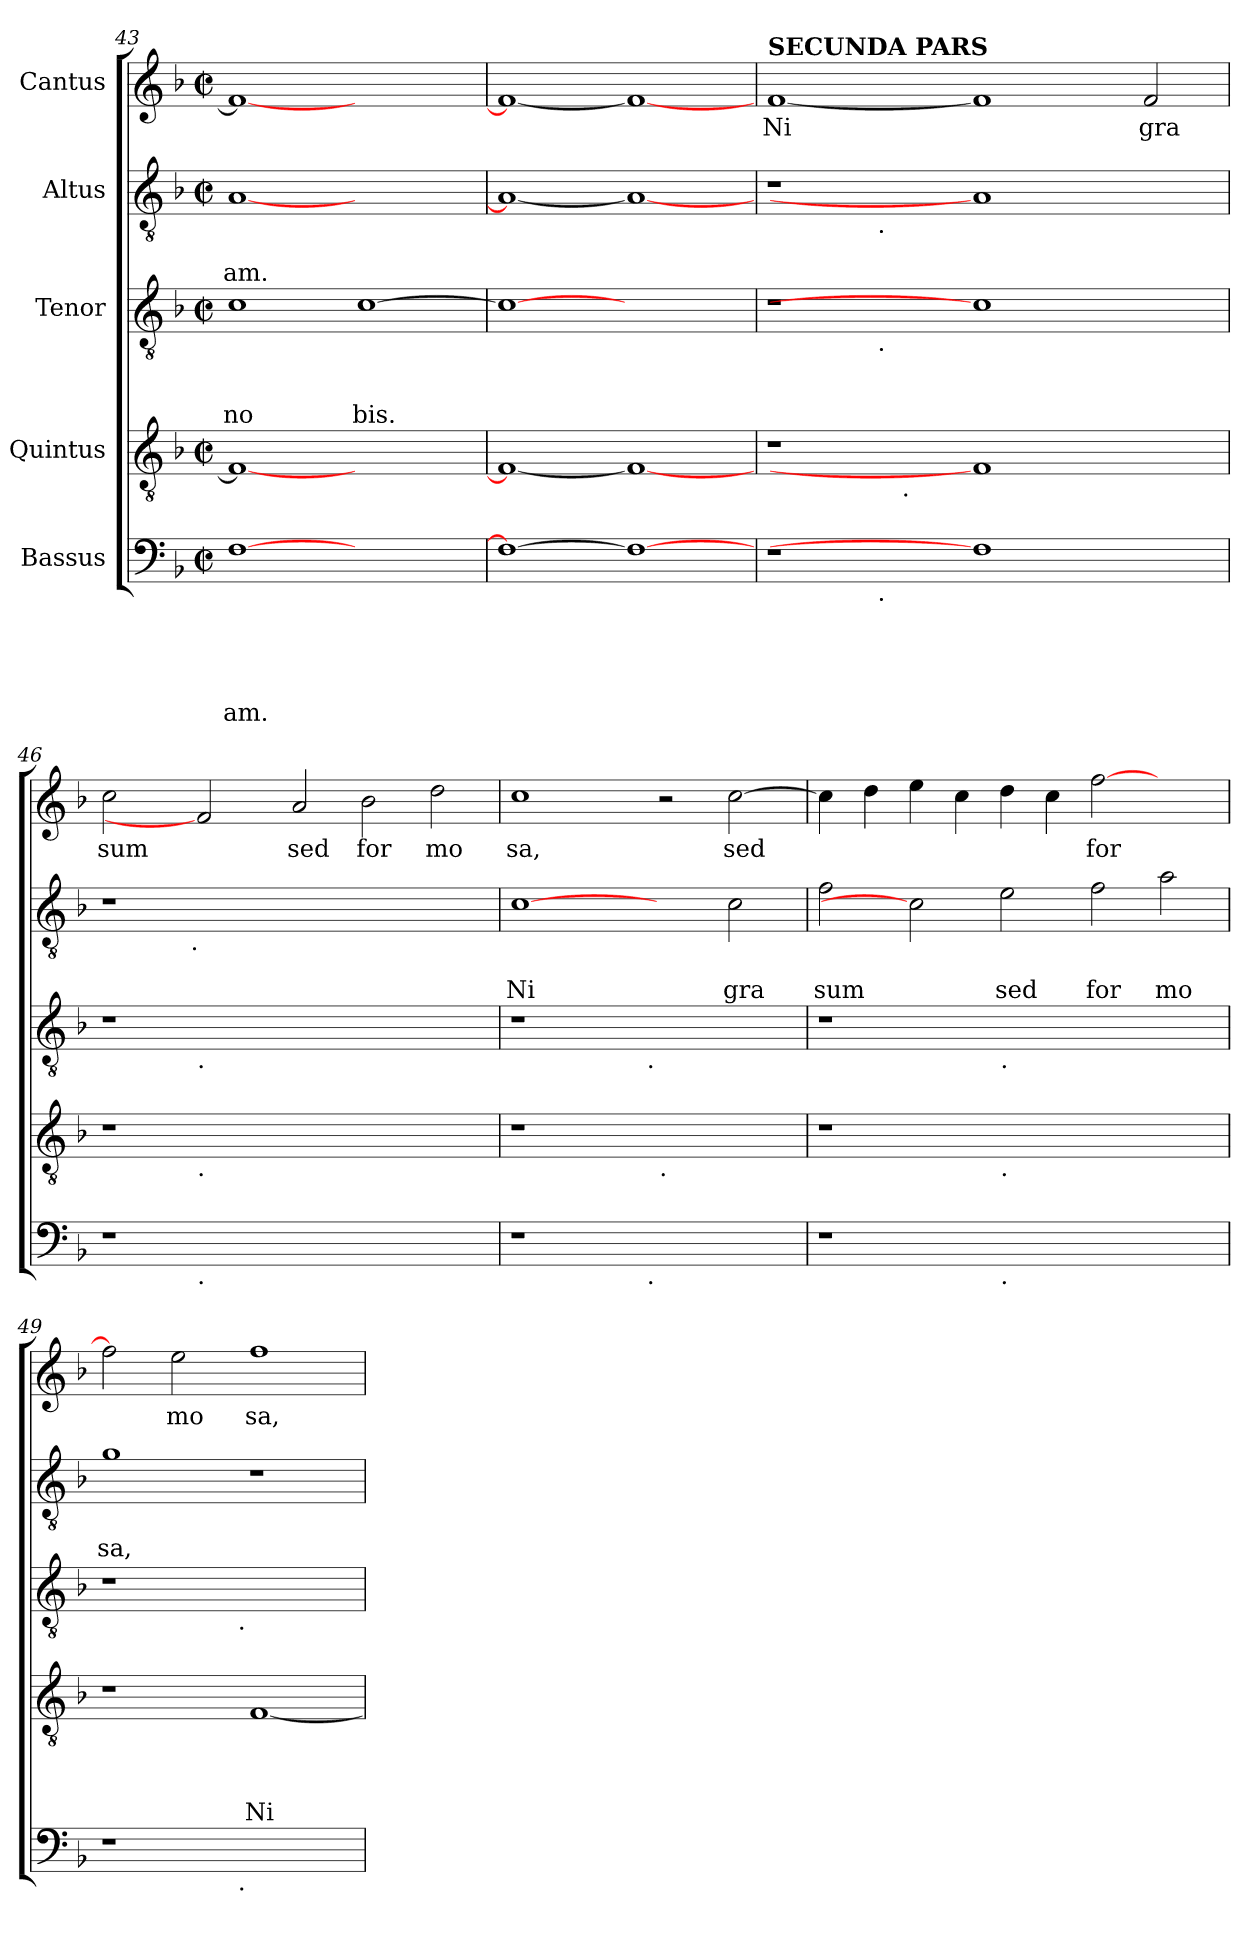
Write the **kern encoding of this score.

**kern	**text	**text	**text	**text	**text	**kern	**text	**text	**text	**text	**kern	**text	**text	**text	**kern	**text	**text	**kern	**text
*part5	*part5	*part5	*part5	*part5	*part5	*part4	*part4	*part4	*part4	*part4	*part3	*part3	*part3	*part3	*part2	*part2	*part2	*part1	*part1
*staff5	*staff5	*staff5	*staff5	*staff5	*staff5	*staff4	*staff4	*staff4	*staff4	*staff4	*staff3	*staff3	*staff3	*staff3	*staff2	*staff2	*staff2	*staff1	*staff1
*I"Bassus	*	*	*	*	*	*I"Quintus	*	*	*	*	*I"Tenor	*	*	*	*I"Altus	*	*	*I"Cantus	*
*clefF4	*	*	*	*	*	*clefGv2	*	*	*	*	*clefGv2	*	*	*	*clefGv2	*	*	*clefG2	*
*k[b-]	*	*	*	*	*	*k[b-]	*	*	*	*	*k[b-]	*	*	*	*k[b-]	*	*	*k[b-]	*
*F:	*	*	*	*	*	*F:	*	*	*	*	*F:	*	*	*	*F:	*	*	*F:	*
*M2/2	*	*	*	*	*	*M2/2	*	*	*	*	*M2/2	*	*	*	*M2/2	*	*	*M2/2	*
*met(c|)	*	*	*	*	*	*met(c|)	*	*	*	*	*met(c|)	*	*	*	*met(c|)	*	*	*met(c|)	*
=43	=43	=43	=43	=43	=43	=43	=43	=43	=43	=43	=43	=43	=43	=43	=43	=43	=43	=43	=43
!	!	!	!	!	!LO:LY:b	!	!	!	!	!	!	!	!	!LO:LY:b	!	!	!LO:LY:b	!	!
[>1F	.	.	.	.	am.	1F_	.	.	.	.	1c	.	.	no	[<1A	.	am.	1f_	.
!	!	!	!	!	!	!	!	!	!	!	!	!	!	!LO:LY:b	!	!	!	!	!
1ryy	.	.	.	.	.	1ryy	.	.	.	.	[>1c	.	.	bis.	1ryy	.	.	1ryy	.
=44	=44	=44	=44	=44	=44	=44	=44	=44	=44	=44	=44	=44	=44	=44	=44	=44	=44	=44	=44
1F_	.	.	.	.	.	1F_	.	.	.	.	1c_	.	.	.	1A_	.	.	1f_	.
1F_	.	.	.	.	.	1F_	.	.	.	.	1ryy	.	.	.	1A_	.	.	1f_	.
!!LO:LB:g=z
=45!	=45!	=45!	=45!	=45!	=45!	=45!	=45!	=45!	=45!	=45!	=45!	=45!	=45!	=45!	=45!	=45!	=45!	=45!	=45!
!	!	!	!	!	!	!	!	!	!	!	!	!	!	!	!	!	!	!LO:TX:a:B:t=SECUNDA PARS	!
!	!	!	!	!	!	!	!	!	!	!	!	!	!	!	!	!	!	!	!LO:LY:b
*^	*	*	*	*	*	*^	*	*	*	*	*^	*	*	*	*^	*	*	*	*
1r	2ryy	.	.	.	.	.	1r	2ryy	.	.	.	.	1r	2ryy	.	.	.	1r	2ryy	.	.	[1f	Ni
.	16ryy	.	.	.	.	.	.	8ryy	.	.	.	.	.	16ryy	.	.	.	.	16ryy	.	.	.	.
!	!	!	!	!	!	!	!	!	!	!	!	!	!	!	!	!	!	!	!LO:TX:b:t=.	!	!	!	!
!	!	!	!	!	!	!	!	!	!	!	!	!	!	!LO:TX:b:t=.	!	!	!	!	!	!	!	!	!
!	!LO:TX:b:t=.	!	!	!	!	!	!	!	!	!	!	!	!	!	!	!	!	!	!	!	!	!	!
.	1ryy	.	.	.	.	.	.	.	.	.	.	.	.	1ryy	.	.	.	.	1ryy	.	.	.	.
!	!	!	!	!	!	!	!	!LO:TX:b:t=.	!	!	!	!	!	!	!	!	!	!	!	!	!	!	!
.	.	.	.	.	.	.	.	1...ryy	.	.	.	.	.	.	.	.	.	.	.	.	.	.	.
1F]	.	.	.	.	.	.	1F]	.	.	.	.	.	1c]	.	.	.	.	1A]	.	.	.	1f]	.
.	2...ryy	.	.	.	.	.	.	.	.	.	.	.	.	2...ryy	.	.	.	.	2...ryy	.	.	.	.
!	!	!	!	!	!	!	!	!	!	!	!	!	!	!	!	!	!	!	!	!	!	!	!LO:LY:b
2ryy	.	.	.	.	.	.	2ryy	.	.	.	.	.	2ryy	.	.	.	.	2ryy	.	.	.	2f/	gra
=46	=46	=46	=46	=46	=46	=46	=46	=46	=46	=46	=46	=46	=46	=46	=46	=46	=46	=46	=46	=46	=46	=46	=46
!	!	!	!	!	!	!	!	!	!	!	!	!	!	!	!	!	!	!	!	!	!	!	!LO:LY:b
1r	2ryy	.	.	.	.	.	1r	2ryy	.	.	.	.	1r	2ryy	.	.	.	1r	3ryy	.	.	2cc\	sum
.	.	.	.	.	.	.	.	.	.	.	.	.	.	.	.	.	.	.	12...ryy	.	.	.	.
!	!	!	!	!	!	!	!	!	!	!	!	!	!	!	!	!	!	!	!LO:TX:b:t=.	!	!	!	!
.	.	.	.	.	.	.	.	.	.	.	.	.	.	.	.	.	.	.	3ryy	.	.	.	.
!	!	!	!	!	!	!	!	!	!	!	!	!	!	!LO:TX:b:t=.	!	!	!	!	!	!	!	!	!
!	!	!	!	!	!	!	!	!LO:TX:b:t=.	!	!	!	!	!	!	!	!	!	!	!	!	!	!	!
!	!LO:TX:b:t=.	!	!	!	!	!	!	!	!	!	!	!	!	!	!	!	!	!	!	!	!	!	!
.	0ryy	.	.	.	.	.	.	0ryy	.	.	.	.	.	0ryy	.	.	.	.	.	.	.	2f]	.
.	.	.	.	.	.	.	.	.	.	.	.	.	.	.	.	.	.	.	6ryy	.	.	.	.
.	.	.	.	.	.	.	.	.	.	.	.	.	.	.	.	.	.	.	96ryy	.	.	.	.
!	!	!	!	!	!	!	!	!	!	!	!	!	!	!	!	!	!	!	!	!	!	!	!LO:LY:b
1.ryy	.	.	.	.	.	.	1.ryy	.	.	.	.	.	1.ryy	.	.	.	.	1.ryy	1.ryy	.	.	2a/	sed
!	!	!	!	!	!	!	!	!	!	!	!	!	!	!	!	!	!	!	!	!	!	!	!LO:LY:b
.	.	.	.	.	.	.	.	.	.	.	.	.	.	.	.	.	.	.	.	.	.	2b-\	for
!	!	!	!	!	!	!	!	!	!	!	!	!	!	!	!	!	!	!	!	!	!	!	!LO:LY:b
.	.	.	.	.	.	.	.	.	.	.	.	.	.	.	.	.	.	.	.	.	.	2dd\	mo
=47	=47	=47	=47	=47	=47	=47	=47	=47	=47	=47	=47	=47	=47	=47	=47	=47	=47	=47	=47	=47	=47	=47	=47
!	!	!	!	!	!	!	!	!	!	!	!	!	!	!	!	!	!	!	!	!	!LO:LY:b	!	!LO:LY:b
*	*	*	*	*	*	*	*v	*v	*	*	*	*	*	*	*	*	*	*v	*v	*	*	*	*
1r	2ryy	.	.	.	.	.	1r	.	.	.	.	1r	2ryy	.	.	.	[1c	.	Ni	1cc	sa,
.	4...ryy	.	.	.	.	.	.	.	.	.	.	.	4...ryy	.	.	.	.	.	.	.	.
!	!	!	!	!	!	!	!	!	!	!	!	!	!LO:TX:b:t=.	!	!	!	!	!	!	!	!
!	!LO:TX:b:t=.	!	!	!	!	!	!	!	!	!	!	!	!	!	!	!	!	!	!	!	!
.	1ryy	.	.	.	.	.	.	.	.	.	.	.	1ryy	.	.	.	.	.	.	.	.
!	!	!	!	!	!	!	!LO:TX:b:t=.	!	!	!	!	!	!	!	!	!	!	!	!	!	!
1ryy	.	.	.	.	.	.	1ryy	.	.	.	.	1ryy	.	.	.	.	2ryy	.	.	2r	.
!	!	!	!	!	!	!	!	!	!	!	!	!	!	!	!	!	!	!	!LO:LY:b	!	!LO:LY:b
.	.	.	.	.	.	.	.	.	.	.	.	.	.	.	.	.	2c\	.	gra	[>2cc\	sed
.	32ryy	.	.	.	.	.	.	.	.	.	.	.	32ryy	.	.	.	.	.	.	.	.
=48	=48	=48	=48	=48	=48	=48	=48	=48	=48	=48	=48	=48	=48	=48	=48	=48	=48	=48	=48	=48	=48
!	!	!	!	!	!	!	!	!	!	!	!	!	!	!	!	!	!	!	!LO:LY:b	!	!
*v	*v	*	*	*	*	*	*	*	*	*	*	*v	*v	*	*	*	*	*	*	*	*
1r	.	.	.	.	.	1r	.	.	.	.	1r	.	.	.	2f\	.	sum	4cc\]	.
.	.	.	.	.	.	.	.	.	.	.	.	.	.	.	.	.	.	4dd\	.
.	.	.	.	.	.	.	.	.	.	.	.	.	.	.	2c]	.	.	4ee\	.
.	.	.	.	.	.	.	.	.	.	.	.	.	.	.	.	.	.	4cc\	.
!	!	!	!	!	!	!	!	!	!	!	!LO:TX:b:t=.	!	!	!	!	!	!	!	!
!	!	!	!	!	!	!LO:TX:b:t=.	!	!	!	!	!	!	!	!	!	!	!	!	!
!LO:TX:b:t=.	!	!	!	!	!	!	!	!	!	!	!	!	!	!	!	!	!	!	!
!	!	!	!	!	!	!	!	!	!	!	!	!	!	!	!	!	!LO:LY:b	!	!
1.ryy	.	.	.	.	.	1.ryy	.	.	.	.	1.ryy	.	.	.	2e\	.	sed	4dd\	.
.	.	.	.	.	.	.	.	.	.	.	.	.	.	.	.	.	.	4cc\	.
!	!	!	!	!	!	!	!	!	!	!	!	!	!	!	!	!	!LO:LY:b	!	!LO:LY:b
.	.	.	.	.	.	.	.	.	.	.	.	.	.	.	2f\	.	for	[>2ff\	for
!	!	!	!	!	!	!	!	!	!	!	!	!	!	!	!	!	!LO:LY:b	!	!
.	.	.	.	.	.	.	.	.	.	.	.	.	.	.	2a\	.	mo	2ryy	.
=49	=49	=49	=49	=49	=49	=49	=49	=49	=49	=49	=49	=49	=49	=49	=49	=49	=49	=49	=49
!	!	!	!	!	!	!	!	!	!	!	!	!	!	!	!	!	!LO:LY:b	!	!
*^	*	*	*	*	*	*	*	*	*	*	*^	*	*	*	*	*	*	*	*
1r	2ryy	.	.	.	.	.	1r	.	.	.	.	1r	2ryy	.	.	.	1g	.	sa,	2ff\]	.
!	!	!	!	!	!	!	!	!	!	!	!	!	!	!	!	!	!	!	!	!	!LO:LY:b
.	4...ryy	.	.	.	.	.	.	.	.	.	.	.	4...ryy	.	.	.	.	.	.	2ee\	mo
!	!	!	!	!	!	!	!	!	!	!	!	!	!LO:TX:b:t=.	!	!	!	!	!	!	!	!
!	!LO:TX:b:t=.	!	!	!	!	!	!	!	!	!	!	!	!	!	!	!	!	!	!	!	!
.	1ryy	.	.	.	.	.	.	.	.	.	.	.	1ryy	.	.	.	.	.	.	.	.
!	!	!	!	!	!	!	!	!	!	!	!LO:LY:b	!	!	!	!	!	!	!	!	!	!LO:LY:b
1ryy	.	.	.	.	.	.	[<1F	.	.	.	Ni-	1ryy	.	.	.	.	1r	.	.	1ff	sa,
.	32ryy	.	.	.	.	.	.	.	.	.	.	.	32ryy	.	.	.	.	.	.	.	.
*v	*v	*	*	*	*	*	*	*	*	*	*	*v	*v	*	*	*	*	*	*	*	*
=	=	=	=	=	=	=	=	=	=	=	=	=	=	=	=	=	=	=	=
*-	*-	*-	*-	*-	*-	*-	*-	*-	*-	*-	*-	*-	*-	*-	*-	*-	*-	*-	*-
